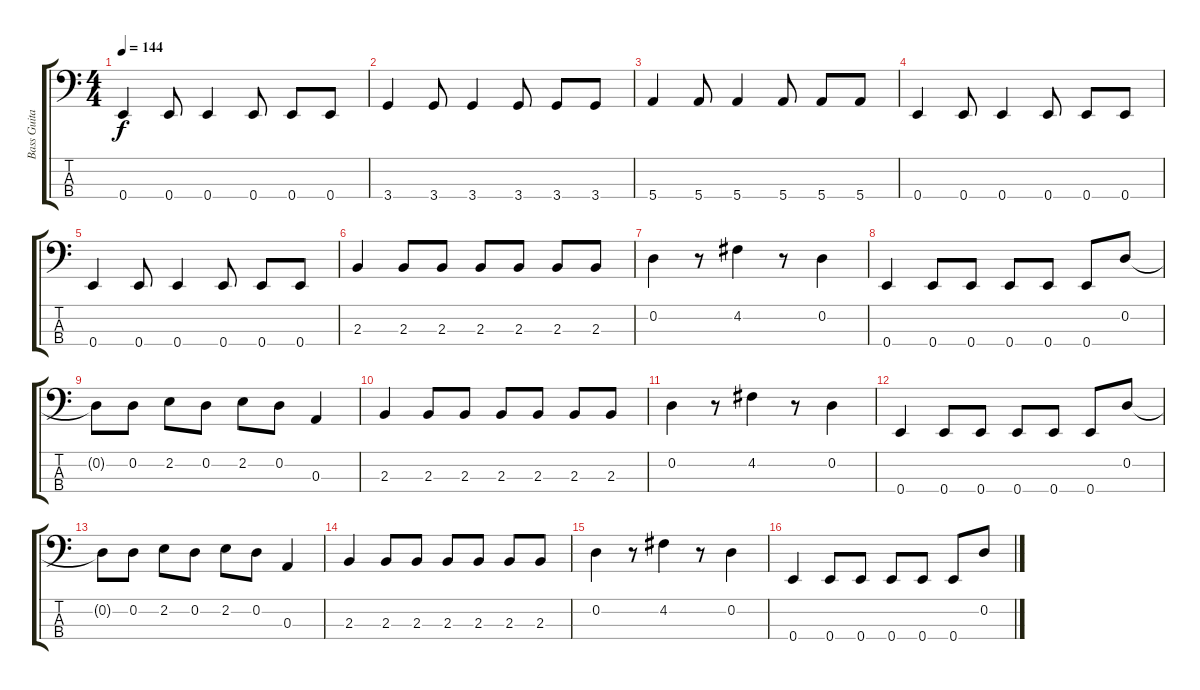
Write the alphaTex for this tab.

\track ("Bass Guitar (Kuko)" "Bass Guita") {instrument electricbasspick}
\staff {score tabs}
\tuning (G2 D2 A1 E1) {hide}
\ts (4 4)
\tempo 144
\clef f4
\ks c
0.4.4{dy f} 0.4.8 0.4.4 0.4.8 0.4.8 0.4.8 |
3.4.4 3.4.8 3.4.4 3.4.8 3.4.8 3.4.8 |
5.4.4 5.4.8 5.4.4 5.4.8 5.4.8 5.4.8 |
0.4.4 0.4.8 0.4.4 0.4.8 0.4.8 0.4.8 |
0.4.4 0.4.8 0.4.4 0.4.8 0.4.8 0.4.8 |
2.3.4 2.3.8 2.3.8 2.3.8 2.3.8 2.3.8 2.3.8 |
0.2.4 r.8 4.2.4 r.8 0.2.4 |
0.4.4 0.4.8 0.4.8 0.4.8 0.4.8 0.4.8 0.2.8 |
0.2{t}.8 0.2.8 2.2.8 0.2.8 2.2.8 0.2.8 0.3.4 |
2.3.4 2.3.8 2.3.8 2.3.8 2.3.8 2.3.8 2.3.8 |
0.2.4 r.8 4.2.4 r.8 0.2.4 |
0.4.4 0.4.8 0.4.8 0.4.8 0.4.8 0.4.8 0.2.8 |
0.2{t}.8 0.2.8 2.2.8 0.2.8 2.2.8 0.2.8 0.3.4 |
2.3.4 2.3.8 2.3.8 2.3.8 2.3.8 2.3.8 2.3.8 |
0.2.4 r.8 4.2.4 r.8 0.2.4 |
0.4.4 0.4.8 0.4.8 0.4.8 0.4.8 0.4.8 0.2.8
